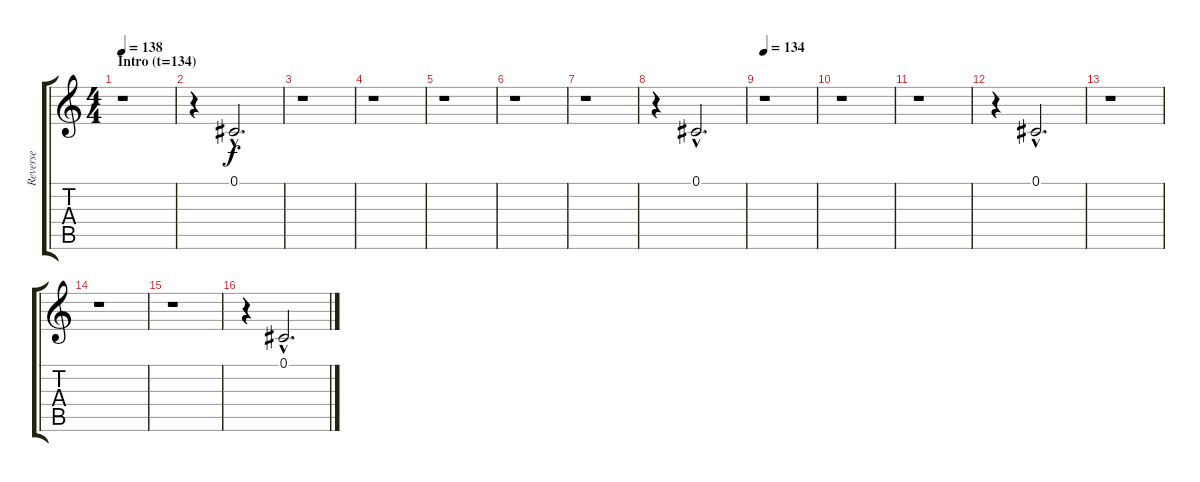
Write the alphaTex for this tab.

\track ("Reverse" "Reverse") {instrument reversecymbal}
\staff {score tabs}
\tuning (Db4 Ab3 E3 B2 Gb2 B1) {hide}
\ts (4 4)
\section ("" "Intro (t=134)")
\tempo 138
\tempo 134
\tempo 138
\clef g2
\ks c
r.1{dy f instrument reversecymbal} |
r.4{volume 16 balance 8 instrument reversecymbal} 0.1{hac}.2{d} |
r.1 |
r.1 |
r.1 |
r.1 |
r.1 |
r.4{volume 16 balance 8 instrument reversecymbal} 0.1{hac}.2{d} |
\section ("" "")
\tempo 134
r.1 |
r.1 |
r.1 |
r.4{volume 16 balance 8 instrument reversecymbal} 0.1{hac}.2{d} |
r.1 |
r.1 |
r.1 |
r.4{volume 16 balance 8 instrument reversecymbal} 0.1{hac}.2{d}
